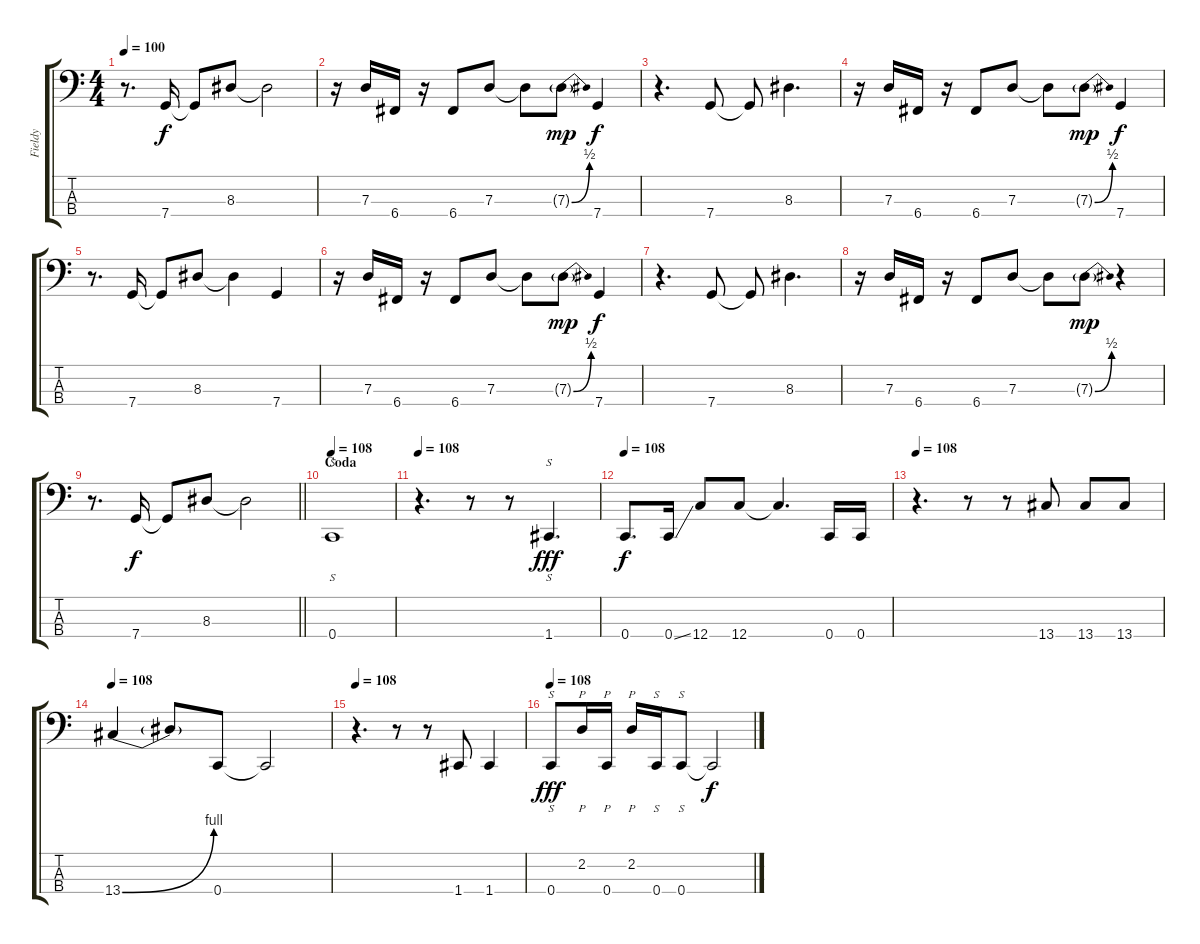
\track ("Fieldy" "Fieldy") {instrument electricbassfinger}
\staff {score tabs}
\tuning (F2 C2 G1 C1) {hide}
\ts (4 4)
\tempo 100
\clef f4
\ks c
r.8{d dy f} 7.4.16 7.4{t}.8 8.3.8 8.3{t}.2 |
r.16 7.3.16 6.4.16 r.16 6.4.8 7.3.8 7.3{t}.8 7.3{be (bend 0 0 60 2) g}.8{dy mp} 7.4.4{dy f} |
r.4{d} 7.4.8 7.4{t}.8 8.3.4{d} |
r.16 7.3.16 6.4.16 r.16 6.4.8 7.3.8 7.3{t}.8 7.3{be (bend 0 0 60 2) g}.8{dy mp} 7.4.4{dy f} |
r.8{d} 7.4.16 7.4{t}.8 8.3.8 8.3{t}.4 7.4.4 |
r.16 7.3.16 6.4.16 r.16 6.4.8 7.3.8 7.3{t}.8 7.3{be (bend 0 0 60 2) g}.8{dy mp} 7.4.4{dy f} |
r.4{d} 7.4.8 7.4{t}.8 8.3.4{d} |
r.16 7.3.16 6.4.16 r.16 6.4.8 7.3.8 7.3{t}.8 7.3{be (bend 0 0 60 2) g}.8{dy mp} r.4 |
\barLineRight lightlight
r.8{d} 7.4.16{dy f} 7.4{t}.8 8.3.8 8.3{t}.2 |
\section ("" "Coda")
\tempo 108
0.4.1{s instrument slapbass1} |
\tempo 108
r.4{d instrument slapbass1} r.8 r.8 1.4.4{s d dy fff} |
\tempo 108
0.4.8{d dy f instrument slapbass1} 0.4{ss}.16 12.4.8 12.4.8 12.4{t}.4{d} 0.4.16 0.4.16 |
\tempo 108
r.4{d instrument slapbass1} r.8 r.8 13.4.8 13.4.8 13.4.8 |
\tempo 108
13.4{be (bend 0 0 60 4)}.4{instrument slapbass1} 13.4{t}.8 0.4.8 0.4{t}.2 |
\tempo 108
r.4{d instrument slapbass1} r.8 r.8 1.4.8 1.4.4 |
\tempo 108
0.4.8{s dy fff instrument slapbass1} 2.2.16{p} 0.4.16{p} 2.2.16{p} 0.4.16{s} 0.4.8{s} 0.4{t}.2{dy f}
